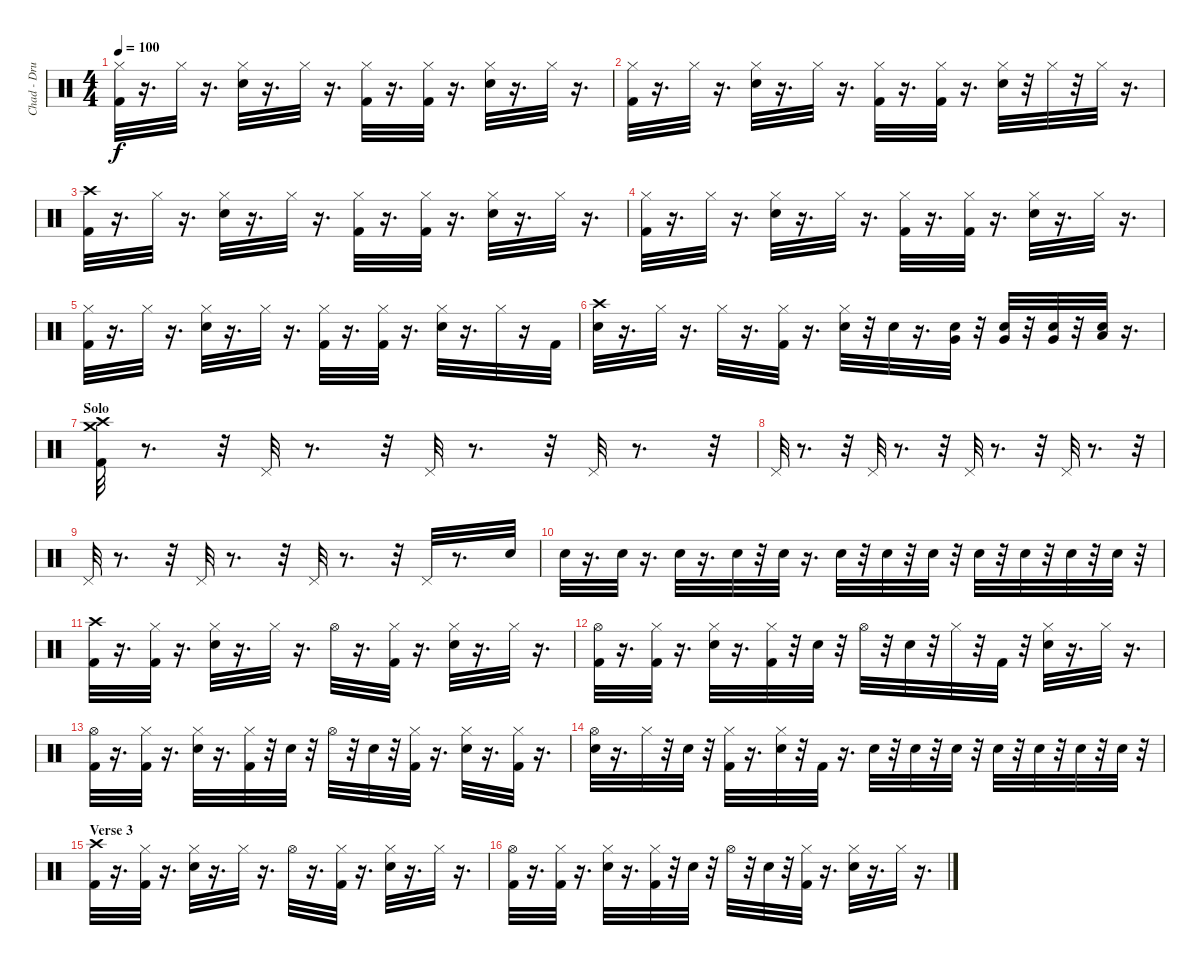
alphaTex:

\track ("Chad - Drums" "Chad - Dru") {instrument percussion}
\staff {score}
\articulation defaults
\ts (4 4)
\tempo 100
\clef neutral
\ks c
("Kick (hit) 2" "Hi-Hat (closed)").32{dy f} r.16{d} "Hi-Hat (closed)".32 r.16{d} ("Snare (hit) 2" "Hi-Hat (closed)").32 r.16{d} "Hi-Hat (closed)".32 r.16{d} ("Kick (hit) 2" "Hi-Hat (closed)").32 r.16{d} ("Hi-Hat (closed)" "Kick (hit) 2").32 r.16{d} ("Snare (hit) 2" "Hi-Hat (closed)").32 r.16{d} "Hi-Hat (closed)".32 r.16{d} |
("Kick (hit) 2" "Hi-Hat (closed)").32 r.16{d} "Hi-Hat (closed)".32 r.16{d} ("Snare (hit) 2" "Hi-Hat (closed)").32 r.16{d} "Hi-Hat (closed)".32 r.16{d} ("Kick (hit) 2" "Hi-Hat (closed)").32 r.16{d} ("Hi-Hat (closed)" "Kick (hit) 2").32 r.16{d} ("Snare (hit) 2" "Hi-Hat (closed)").32 r.32 "Hi-Hat (closed)".32 r.32 "Hi-Hat (closed)".32 r.16{d} |
("Crash high (hit)" "Kick (hit) 2").32 r.16{d} "Hi-Hat (closed)".32 r.16{d} ("Snare (hit) 2" "Hi-Hat (closed)").32 r.16{d} "Hi-Hat (closed)".32 r.16{d} ("Kick (hit) 2" "Hi-Hat (closed)").32 r.16{d} ("Hi-Hat (closed)" "Kick (hit) 2").32 r.16{d} ("Snare (hit) 2" "Hi-Hat (closed)").32 r.16{d} "Hi-Hat (closed)".32 r.16{d} |
("Kick (hit) 2" "Hi-Hat (closed)").32 r.16{d} "Hi-Hat (closed)".32 r.16{d} ("Snare (hit) 2" "Hi-Hat (closed)").32 r.16{d} "Hi-Hat (closed)".32 r.16{d} ("Kick (hit) 2" "Hi-Hat (closed)").32 r.16{d} ("Hi-Hat (closed)" "Kick (hit) 2").32 r.16{d} ("Snare (hit) 2" "Hi-Hat (closed)").32 r.16{d} "Hi-Hat (closed)".32 r.16{d} |
("Kick (hit) 2" "Hi-Hat (closed)").32 r.16{d} "Hi-Hat (closed)".32 r.16{d} ("Snare (hit) 2" "Hi-Hat (closed)").32 r.16{d} "Hi-Hat (closed)".32 r.16{d} ("Kick (hit) 2" "Hi-Hat (closed)").32 r.16{d} ("Hi-Hat (closed)" "Kick (hit) 2").32 r.16{d} ("Snare (hit) 2" "Hi-Hat (closed)").32 r.16{d} "Hi-Hat (closed)".32 r.16 "Kick (hit) 2".32 |
("Snare (hit) 2" "Crash high (hit)").32 r.16{d} "Hi-Hat (closed)".32 r.16{d} "Hi-Hat (closed)".32 r.16{d} ("Hi-Hat (closed)" "Kick (hit) 2").32 r.16{d} ("Hi-Hat (closed)" "Snare (hit) 2").32 r.32 "Snare (hit) 2".32 r.16{d} ("Snare (hit) 2" "Very Low Tom (hit)").32 r.32 ("Very Low Tom (hit)" "Snare (hit) 2").32 r.32 ("Snare (hit) 2" "Very Low Tom (hit)").32 r.32 ("Snare (hit) 2" "Low Floor Tom (hit)").32 r.16{d} |
\section ("" "Solo")
("Crash medium (hit)" "Crash high (hit)" "Kick (hit) 2").32 r.8{d} r.32 "Pedal Hi-Hat (hit)".32 r.8{d} r.32 "Pedal Hi-Hat (hit)".32 r.8{d} r.32 "Pedal Hi-Hat (hit)".32 r.8{d} r.32 |
"Pedal Hi-Hat (hit)".32 r.8{d} r.32 "Pedal Hi-Hat (hit)".32 r.8{d} r.32 "Pedal Hi-Hat (hit)".32 r.8{d} r.32 "Pedal Hi-Hat (hit)".32 r.8{d} r.32 |
"Pedal Hi-Hat (hit)".32 r.8{d} r.32 "Pedal Hi-Hat (hit)".32 r.8{d} r.32 "Pedal Hi-Hat (hit)".32 r.8{d} r.32 "Pedal Hi-Hat (hit)".32 r.8{d} "Snare (hit) 2".32 |
"Snare (hit) 2".32 r.16{d} "Snare (hit) 2".32 r.16{d} "Snare (hit) 2".32 r.16{d} "Snare (hit) 2".32 r.32 "Snare (hit) 2".32 r.16{d} "Snare (hit) 2".32 r.32 "Snare (hit) 2".32 r.32 "Snare (hit) 2".32 r.32 "Snare (hit) 2".32 r.32 "Snare (hit) 2".32 r.32 "Snare (hit) 2".32 r.32 "Snare (hit) 2".32 r.32 |
("Crash high (hit)" "Kick (hit) 2").32 r.16{d} ("Kick (hit) 2" "Hi-Hat (closed)").32 r.16{d} ("Hi-Hat (closed)" "Snare (hit) 2").32 r.16{d} "Hi-Hat (closed)".32 r.16{d} "Hi-Hat (open)".32 r.16{d} ("Kick (hit) 2" "Hi-Hat (closed)").32 r.16{d} ("Snare (hit) 2" "Hi-Hat (closed)").32 r.16{d} "Hi-Hat (closed)".32 r.16{d} |
("Kick (hit) 2" "Hi-Hat (open)").32 r.16{d} ("Kick (hit) 2" "Hi-Hat (closed)").32 r.16{d} ("Hi-Hat (closed)" "Snare (hit) 2").32 r.16{d} ("Kick (hit) 2" "Hi-Hat (closed)").32 r.32 "Snare (hit) 2".32 r.32 "Hi-Hat (open)".32 r.32 "Snare (hit) 2".32 r.32 "Hi-Hat (closed)".32 r.32 "Kick (hit) 2".32 r.32 ("Snare (hit) 2" "Hi-Hat (closed)").32 r.16{d} "Hi-Hat (closed)".32 r.16{d} |
("Kick (hit) 2" "Hi-Hat (open)").32 r.16{d} ("Kick (hit) 2" "Hi-Hat (closed)").32 r.16{d} ("Hi-Hat (closed)" "Snare (hit) 2").32 r.16{d} ("Kick (hit) 2" "Hi-Hat (closed)").32 r.32 "Snare (hit) 2".32 r.32 "Hi-Hat (open)".32 r.32 "Snare (hit) 2".32 r.32 ("Kick (hit) 2" "Hi-Hat (closed)").32 r.16{d} ("Hi-Hat (closed)" "Snare (hit) 2").32 r.16{d} ("Kick (hit) 2" "Hi-Hat (closed)").32 r.16{d} |
("Snare (hit) 2" "Hi-Hat (open)").32 r.16{d} "Hi-Hat (closed)".32 r.32 "Snare (hit) 2".32 r.32 ("Kick (hit) 2" "Hi-Hat (closed)").32 r.16{d} ("Snare (hit) 2" "Hi-Hat (closed)").32 r.32 "Kick (hit) 2".32 r.16{d} "Snare (hit) 2".32 r.32 "Snare (hit) 2".32 r.32 "Snare (hit) 2".32 r.32 "Snare (hit) 2".32 r.32 "Snare (hit) 2".32 r.32 "Snare (hit) 2".32 r.32 "Snare (hit) 2".32 r.32 |
\section ("" "Verse 3")
("Kick (hit) 2" "Crash high (hit)").32 r.16{d} ("Kick (hit) 2" "Hi-Hat (closed)").32 r.16{d} ("Hi-Hat (closed)" "Snare (hit) 2").32 r.16{d} "Hi-Hat (closed)".32 r.16{d} "Hi-Hat (open)".32 r.16{d} ("Hi-Hat (closed)" "Kick (hit) 2").32 r.16{d} ("Snare (hit) 2" "Hi-Hat (closed)").32 r.16{d} "Hi-Hat (closed)".32 r.16{d} |
("Hi-Hat (open)" "Kick (hit) 2").32 r.16{d} ("Kick (hit) 2" "Hi-Hat (closed)").32 r.16{d} ("Hi-Hat (closed)" "Snare (hit) 2").32 r.16{d} ("Kick (hit) 2" "Hi-Hat (closed)").32 r.32 "Snare (hit) 2".32 r.32 "Hi-Hat (open)".32 r.32 "Snare (hit) 2".32 r.32 ("Hi-Hat (closed)" "Kick (hit) 2").32 r.16{d} ("Hi-Hat (closed)" "Snare (hit) 2").32 r.16{d} "Hi-Hat (closed)".32 r.16{d}
